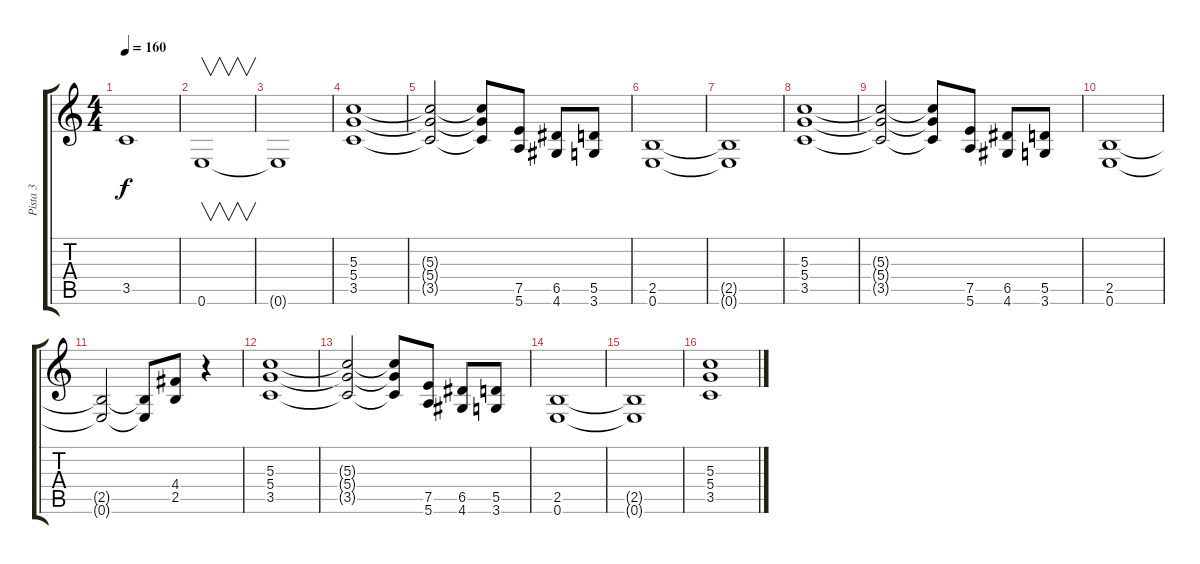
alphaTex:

\track ("Pista 3" "Pista 3") {instrument overdrivenguitar}
\staff {score tabs}
\tuning (E4 B3 G3 D3 A2 E2) {hide}
\ts (4 4)
\tempo 160
\clef g2
\ks c
3.5{t}.1{dy f} |
0.6.1{v} |
0.6{t}.1 |
(5.3 5.4 3.5).1 |
(5.3{t} 5.4{t} 3.5{t}).2 (5.3{t} 5.4{t} 3.5{t}).8 (7.5 5.6).8 (6.5 4.6).8 (5.5 3.6).8 |
(2.5 0.6).1 |
(2.5{t} 0.6{t}).1 |
(5.3 5.4 3.5).1 |
(5.3{t} 5.4{t} 3.5{t}).2 (5.3{t} 5.4{t} 3.5{t}).8 (7.5 5.6).8 (6.5 4.6).8 (5.5 3.6).8 |
(2.5 0.6).1 |
(2.5{t} 0.6{t}).2 (2.5{t} 0.6{t}).8 (4.4 2.5).8 r.4 |
(5.3 5.4 3.5).1 |
(5.3{t} 5.4{t} 3.5{t}).2 (5.3{t} 5.4{t} 3.5{t}).8 (7.5 5.6).8 (6.5 4.6).8 (5.5 3.6).8 |
(2.5 0.6).1 |
(2.5{t} 0.6{t}).1 |
(5.3 5.4 3.5).1
